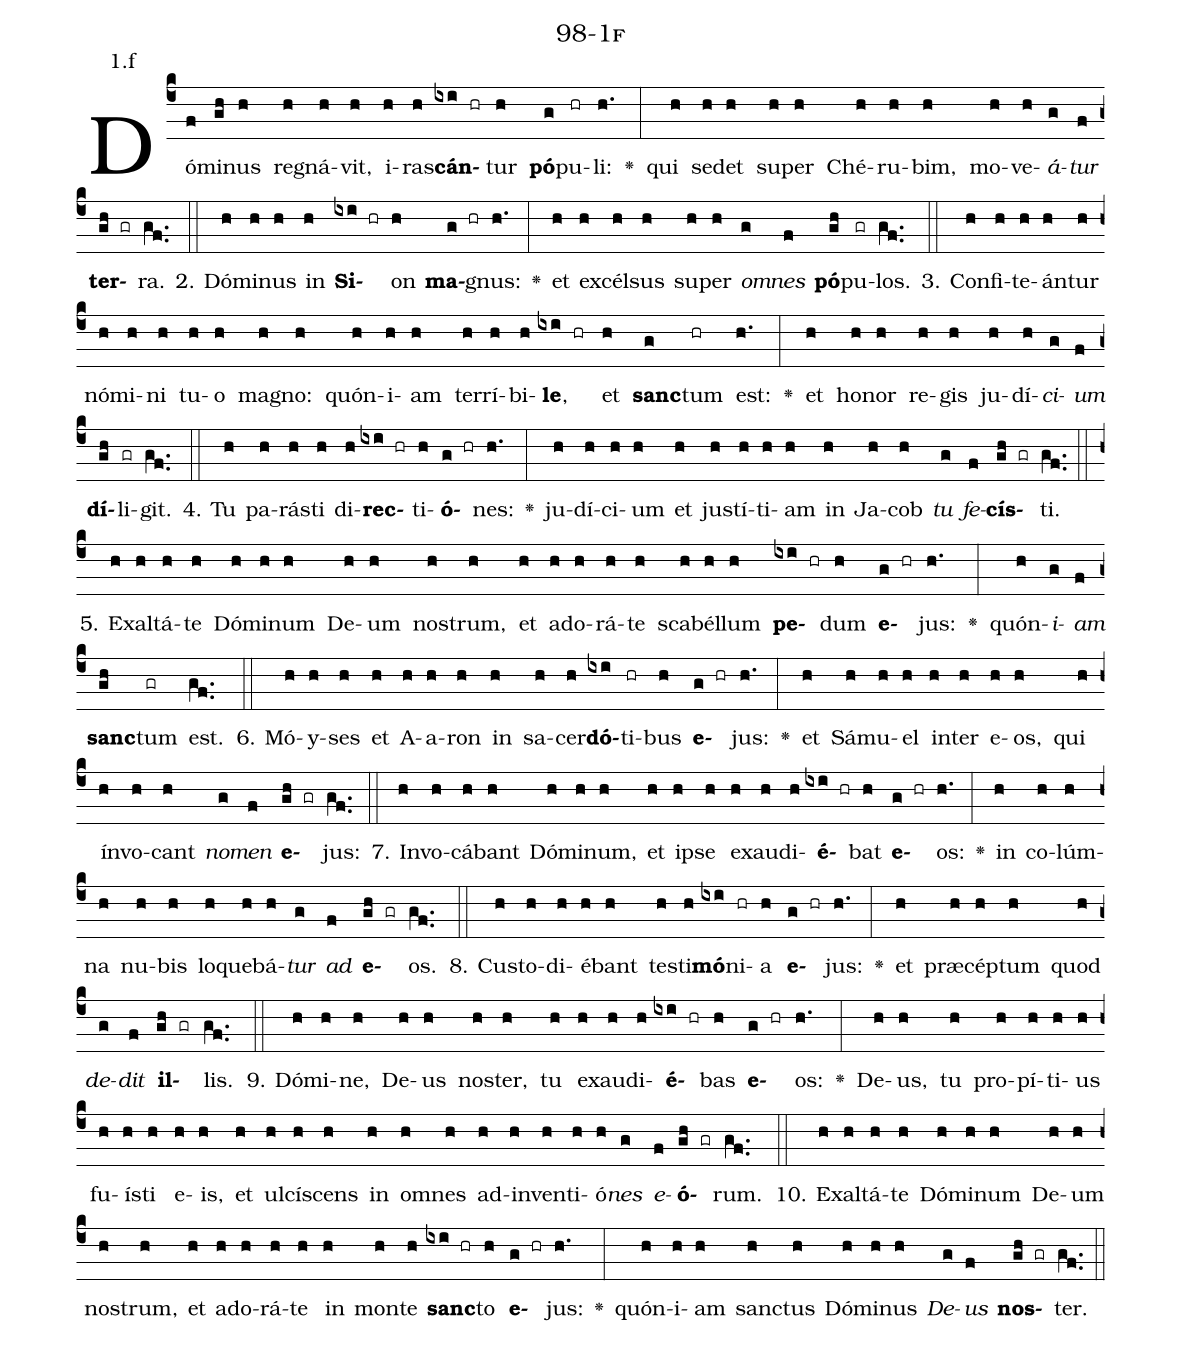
name: 98-1f;
annotation: 1.f;
%%
(c4)Dó(f)mi(gh)nus(h) re(h)gná(h)vit,(h) i(h)ras(h)<b>cán</b>(ixi hr)tur(h) <b>pó</b>(g)pu(hr)li:(h.) <v>\greheightstar</v>(:) qui(h) se(h)det(h) su(h)per(h) Ché(h)ru(h)bim,(h) mo(h)ve(h)<i>á</i>(g)<i>tur</i>(f) <b>ter</b>(gh gr)ra.(gf..) (::)
2. Dó(h)mi(h)nus(h) in(h) <b>Si</b>(ixi hr)on(h) <b>ma</b>(g hr)gnus:(h.) <v>\greheightstar</v>(:) et(h) ex(h)cél(h)sus(h) su(h)per(h) <i>om</i>(g)<i>nes</i>(f) <b>pó</b>(gh)pu(gr)los.(gf..) (::)
3. Con(h)fi(h)te(h)án(h)tur(h) nó(h)mi(h)ni(h) tu(h)o(h) ma(h)gno:(h) quón(h)i(h)am(h) ter(h)rí(h)bi(h)<b>le</b>,(ixi hr) et(h) <b>sanc</b>(g)tum(hr) est:(h.) <v>\greheightstar</v>(:) et(h) ho(h)nor(h) re(h)gis(h) ju(h)dí(h)<i>ci</i>(g)<i>um</i>(f) <b>dí</b>(gh)li(gr)git.(gf..) (::)
4. Tu(h) pa(h)rás(h)ti(h) di(h)<b>rec</b>(ixi hr)ti(h)<b>ó</b>(g hr)nes:(h.) <v>\greheightstar</v>(:) ju(h)dí(h)ci(h)um(h) et(h) jus(h)tí(h)ti(h)am(h) in(h) Ja(h)cob(h) <i>tu</i>(g) <i>fe</i>(f)<b>cís</b>(gh gr)ti.(gf..) (::)
5. Ex(h)al(h)tá(h)te(h) Dó(h)mi(h)num(h) De(h)um(h) nos(h)trum,(h) et(h) ad(h)o(h)rá(h)te(h) sca(h)bél(h)lum(h) <b>pe</b>(ixi hr)dum(h) <b>e</b>(g hr)jus:(h.) <v>\greheightstar</v>(:) quón(h)<i>i</i>(g)<i>am</i>(f) <b>sanc</b>(gh)tum(gr) est.(gf..) (::)
6. Mó(h)y(h)ses(h) et(h) A(h)a(h)ron(h) in(h) sa(h)cer(h)<b>dó</b>(ixi)ti(hr)bus(h) <b>e</b>(g hr)jus:(h.) <v>\greheightstar</v>(:) et(h) Sá(h)mu(h)el(h) in(h)ter(h) e(h)os,(h) qui(h) ín(h)vo(h)cant(h) <i>no</i>(g)<i>men</i>(f) <b>e</b>(gh gr)jus:(gf..) (::)
7. In(h)vo(h)cá(h)bant(h) Dó(h)mi(h)num,(h) et(h) ip(h)se(h) ex(h)au(h)di(h)<b>é</b>(ixi hr)bat(h) <b>e</b>(g hr)os:(h.) <v>\greheightstar</v>(:) in(h) co(h)lúm(h)na(h) nu(h)bis(h) lo(h)que(h)bá(h)<i>tur</i>(g) <i>ad</i>(f) <b>e</b>(gh gr)os.(gf..) (::)
8. Cus(h)to(h)di(h)é(h)bant(h) tes(h)ti(h)<b>mó</b>(ixi)ni(hr)a(h) <b>e</b>(g hr)jus:(h.) <v>\greheightstar</v>(:) et(h) præ(h)cép(h)tum(h) quod(h) <i>de</i>(g)<i>dit</i>(f) <b>il</b>(gh gr)lis.(gf..) (::)
9. Dó(h)mi(h)ne,(h) De(h)us(h) nos(h)ter,(h) tu(h) ex(h)au(h)di(h)<b>é</b>(ixi hr)bas(h) <b>e</b>(g hr)os:(h.) <v>\greheightstar</v>(:) De(h)us,(h) tu(h) pro(h)pí(h)ti(h)us(h) fu(h)ís(h)ti(h) e(h)is,(h) et(h) ul(h)cí(h)scens(h) in(h) om(h)nes(h) ad(h)in(h)ven(h)ti(h)ó(h)<i>nes</i>(g) <i>e</i>(f)<b>ó</b>(gh gr)rum.(gf..) (::)
10. Ex(h)al(h)tá(h)te(h) Dó(h)mi(h)num(h) De(h)um(h) nos(h)trum,(h) et(h) ad(h)o(h)rá(h)te(h) in(h) mon(h)te(h) <b>sanc</b>(ixi hr)to(h) <b>e</b>(g hr)jus:(h.) <v>\greheightstar</v>(:) quón(h)i(h)am(h) sanc(h)tus(h) Dó(h)mi(h)nus(h) <i>De</i>(g)<i>us</i>(f) <b>nos</b>(gh gr)ter.(gf..) (::)
